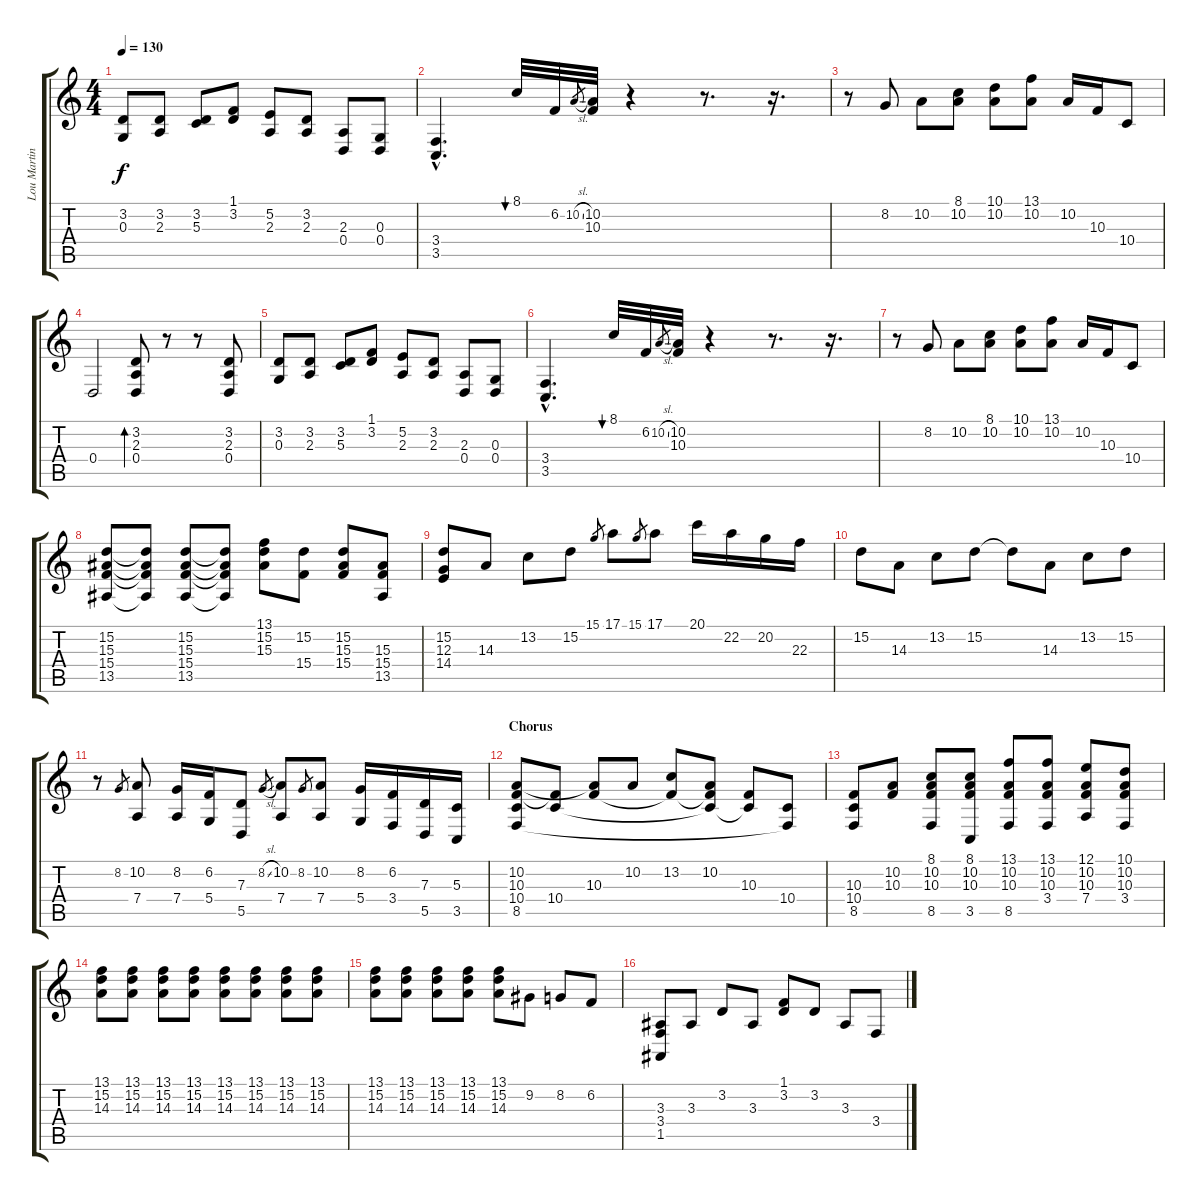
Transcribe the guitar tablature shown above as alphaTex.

\track ("Lou Martin Piano" "Lou Martin") {instrument brightacousticpiano}
\staff {score tabs}
\tuning (E4 B3 G3 D3 A2 E2) {hide}
\ts (4 4)
\tempo 130
\clef g2
\ks c
(3.2 0.3).8{dy f} (3.2 2.3).8 (3.2 5.3).8 (1.1 3.2).8 (5.2 2.3).8 (3.2 2.3).8 (2.3 0.4).8 (0.3 0.4).8 |
(3.4{hac} 3.5{hac}).4{d} 8.1.32{bu 240} 6.2.32 10.2{sl}.8{gr} (10.2 10.3).32 r.4 r.8{d} r.16{d} |
r.8 8.2.8 10.2.8 (8.1 10.2).8 (10.1 10.2).8 (13.1 10.2).8 10.2.16 10.3.16 10.4.8 |
0.4.2 (3.2 2.3 0.4).8{bd 240} r.8 r.8 (3.2 2.3 0.4).8 |
(3.2 0.3).8 (3.2 2.3).8 (3.2 5.3).8 (1.1 3.2).8 (5.2 2.3).8 (3.2 2.3).8 (2.3 0.4).8 (0.3 0.4).8 |
(3.4{hac} 3.5{hac}).4{d} 8.1.32{bu 240} 6.2.32 10.2{sl}.8{gr} (10.2 10.3).32 r.4 r.8{d} r.16{d} |
r.8 8.2.8 10.2.8 (8.1 10.2).8 (10.1 10.2).8 (13.1 10.2).8 10.2.16 10.3.16 10.4.8 |
(15.2 15.3 15.4 13.5).8 (15.2{t} 15.3{t} 15.4{t} 13.5{t}).8 (15.2 15.3 15.4 13.5).8 (15.2{t} 15.3{t} 15.4{t} 13.5{t}).8 (13.1 15.2 15.3).8 (15.2 15.4).8 (15.2 15.3 15.4).8 (15.3 15.4 13.5).8 |
(15.2 12.3 14.4).8 14.3.8 13.2.8 15.2.8 15.1.8{gr} 17.1.8 15.1.8{gr} 17.1.8 20.1.16 22.2.16 20.2.16 22.3.16 |
15.2.8 14.3.8 13.2.8 15.2.8 15.2{t}.8 14.3.8 13.2.8 15.2.8 |
r.8 8.2.8{gr} (10.2 7.4).8 (8.2 7.4).16 (6.2 5.4).16 (7.3 5.5).8 8.2{sl}.8{gr} (10.2 7.4).8 8.2.8{gr} (10.2 7.4).8 (8.2 5.4).16 (6.2 3.4).16 (7.3 5.5).16 (5.3 3.5).16 |
\section ("" "Chorus")
(10.2 10.3 10.4 8.5).8 (10.3{t} 10.4).8 (10.2{t} 10.3).8 10.2.8 (13.2 10.3{t}).8 (10.2 10.3{t} 10.4{t}).8 (10.3 10.4{t}).8 (10.4 8.5{t}).8 |
(10.3 10.4 8.5).8 (10.2 10.3).8 (8.1 10.2 10.3 8.5).8 (8.1 10.2 10.3 3.5).8 (13.1 10.2 10.3 8.5).8 (13.1 10.2 10.3 3.4).8 (12.1 10.2 10.3 7.4).8 (10.1 10.2 10.3 3.4).8 |
(13.1 15.2 14.3).8 (13.1 15.2 14.3).8 (13.1 15.2 14.3).8 (13.1 15.2 14.3).8 (13.1 15.2 14.3).8 (13.1 15.2 14.3).8 (13.1 15.2 14.3).8 (13.1 15.2 14.3).8 |
(13.1 15.2 14.3).8 (13.1 15.2 14.3).8 (13.1 15.2 14.3).8 (13.1 15.2 14.3).8 (13.1 15.2 14.3).8 9.2.8 8.2.8 6.2.8 |
(3.3 3.4 1.5).8 3.3.8 3.2.8 3.3.8 (1.1 3.2).8 3.2.8 3.3.8 3.4.8
